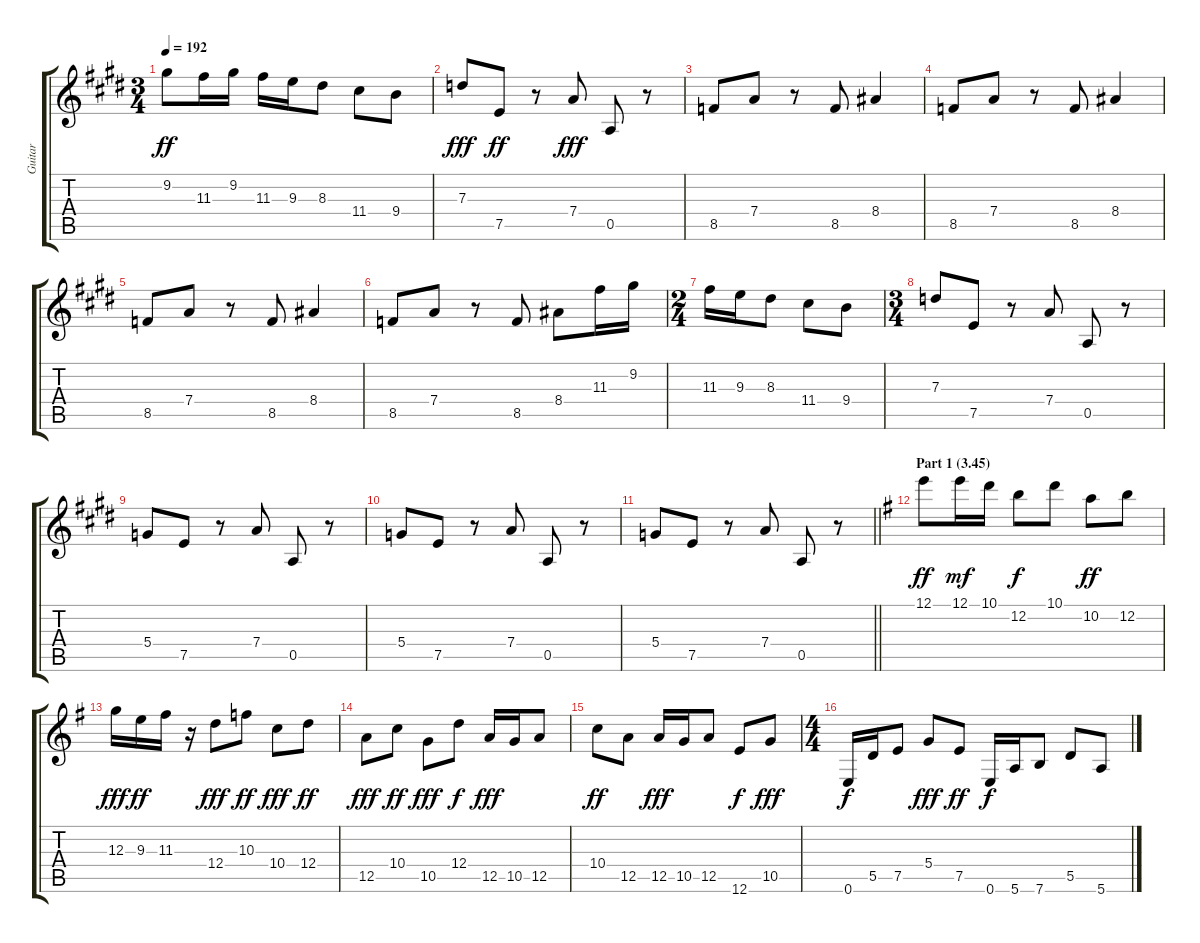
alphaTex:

\track ("Guitar" "Guitar") {instrument distortionguitar}
\staff {score tabs}
\tuning (E4 B3 G3 D3 A2 E2) {hide}
\ts (3 4)
\tempo 192
\clef g2
\ks e
9.2.8{dy ff} 11.3.16 9.2.16 11.3.16 9.3.16 8.3.8 11.4.8 9.4.8 |
7.3.8{dy fff} 7.5.8{dy ff} r.8 7.4.8{dy fff} 0.5.8 r.8 |
8.5.8 7.4.8 r.8 8.5.8 8.4.4 |
8.5.8 7.4.8 r.8 8.5.8 8.4.4 |
8.5.8 7.4.8 r.8 8.5.8 8.4.4 |
8.5.8 7.4.8 r.8 8.5.8 8.4.8 11.3.16 9.2.16 |
\ts (2 4)
11.3.16 9.3.16 8.3.8 11.4.8 9.4.8 |
\ts (3 4)
7.3.8 7.5.8 r.8 7.4.8 0.5.8 r.8 |
5.4.8 7.5.8 r.8 7.4.8 0.5.8 r.8 |
5.4.8 7.5.8 r.8 7.4.8 0.5.8 r.8 |
\barLineRight lightlight
5.4.8 7.5.8 r.8 7.4.8 0.5.8 r.8 |
\section ("" "Part 1 (3.45)")
\ks g
12.1.8{dy ff} 12.1.16{dy mf} 10.1.16 12.2.8{dy f} 10.1.8 10.2.8{dy ff} 12.2.8 |
12.3.16{dy fff} 9.3.16{dy ff} 11.3.16 r.16 12.4.8{dy fff} 10.3.8{dy ff} 10.4.8{dy fff} 12.4.8{dy ff} |
12.5.8{dy fff} 10.4.8{dy ff} 10.5.8{dy fff} 12.4.8{dy f} 12.5.16{dy fff} 10.5.16 12.5.8 |
10.4.8{dy ff} 12.5.8 12.5.16{dy fff} 10.5.16 12.5.8 12.6.8{dy f} 10.5.8{dy fff} |
\ts (4 4)
0.6.16{dy f} 5.5.16 7.5.8 5.4.8{dy fff} 7.5.8{dy ff} 0.6.16{dy f} 5.6.16 7.6.8 5.5.8 5.6.8
